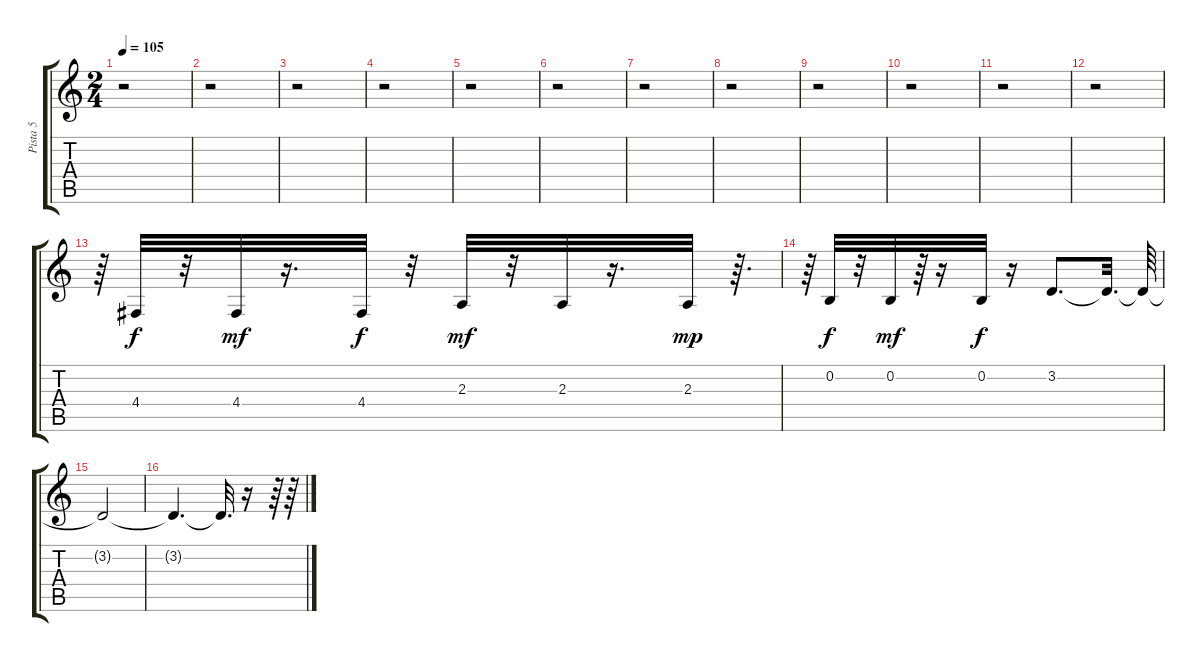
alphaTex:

\track ("Pista 5" "Pista 5") {instrument trombone}
\staff {score tabs}
\tuning (E4 B3 G3 D3 A2 E2) {hide}
\ts (2 4)
\tempo 105
\clef g2
\ks c
r.2{dy f} |
r.2 |
r.2 |
r.2 |
r.2 |
r.2 |
r.2 |
r.2 |
r.2 |
r.2 |
r.2 |
r.2 |
r.64 4.4.32 r.32 4.4.32{dy mf} r.16{d} 4.4.32{dy f} r.32 2.3.32{dy mf} r.32 2.3.32 r.16{d} 2.3.32{dy mp} r.64{d} |
r.64 0.2.32{dy f} r.32 0.2.32{dy mf} r.64 r.16 0.2.32{dy f} r.16 3.2.8{d} 3.2{t}.32{d} 3.2{t}.64 |
3.2{t}.2 |
3.2{t}.4{d} 3.2{t}.32{d} r.16 r.64 r.64
